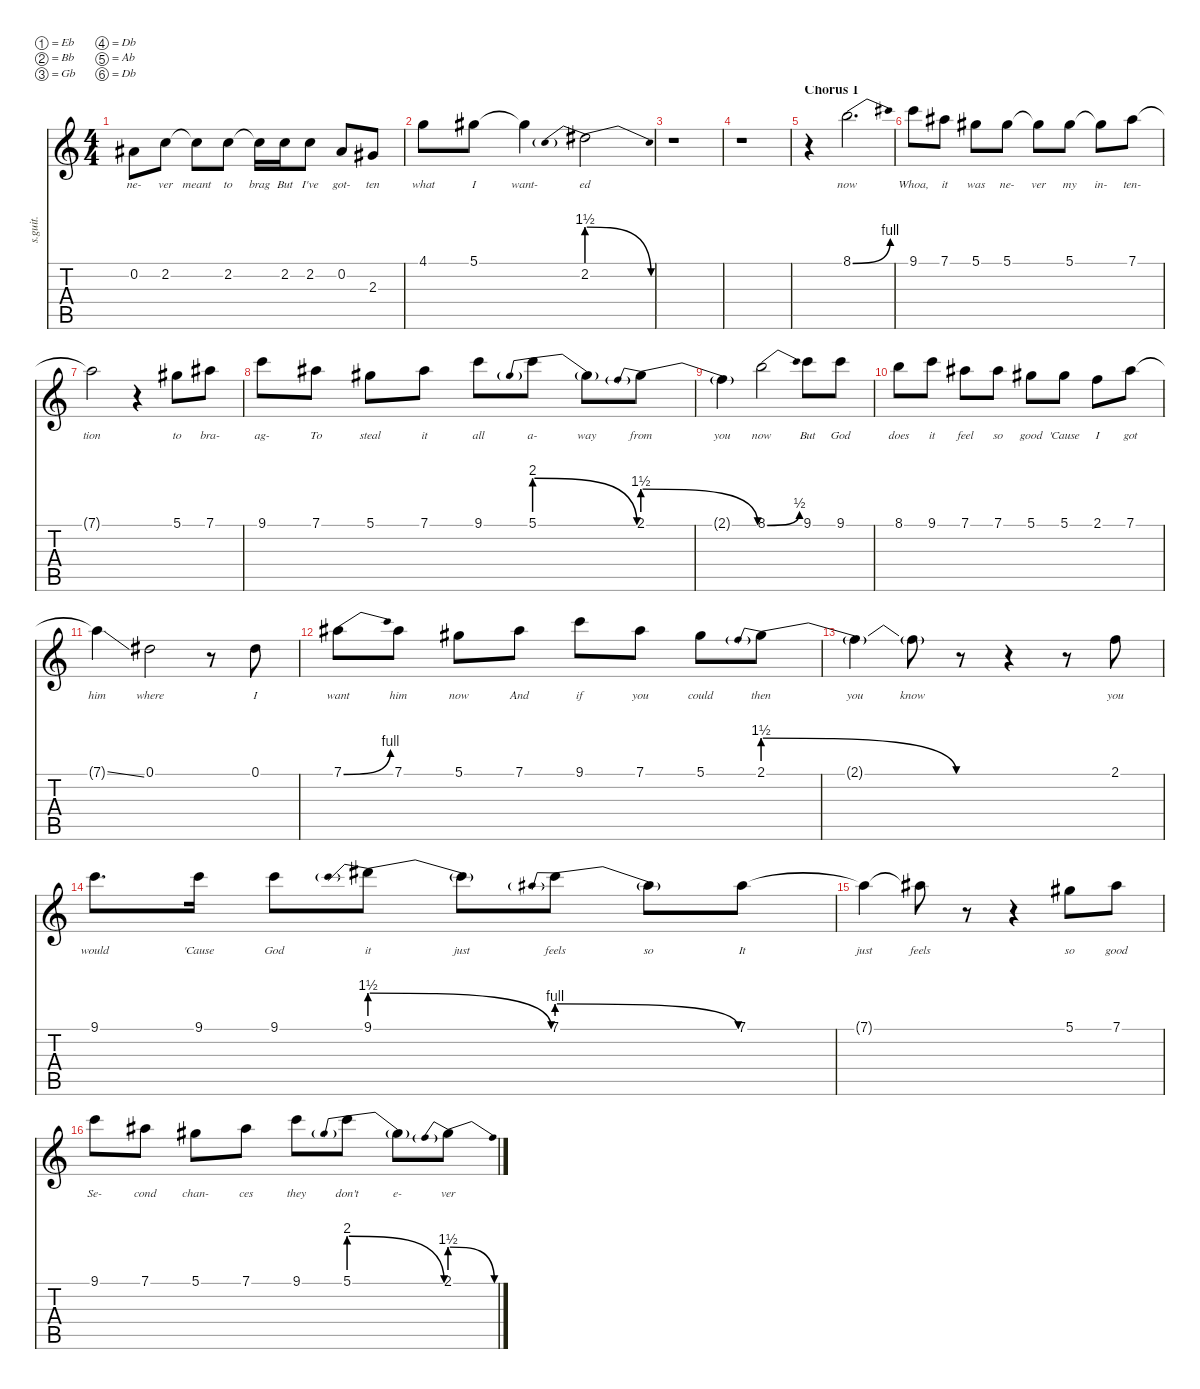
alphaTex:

\defaultSystemsLayout 4
\hideDynamics
\bracketExtendMode nobrackets
\track ("Hayley Williams | Vocals" "s.guit.") {instrument violin}
\staff {score tabs}
\tuning (Eb4 Bb3 Gb3 Db3 Ab2 Db2)
\displaytranspose 12
\ts (4 4)
\tempo (173 hide)
\clef g2
\ks c
0.2{acc #}.8{lyrics (0 "ne-") lyrics (1 "") lyrics (2 "") lyrics (3 "") lyrics (4 "") dy f} 2.2.8{lyrics (0 "ver") lyrics (1 "") lyrics (2 "") lyrics (3 "") lyrics (4 "")} 2.2{t}.8{lyrics (0 "meant") lyrics (1 "") lyrics (2 "") lyrics (3 "") lyrics (4 "")} 2.2.8{lyrics (0 "to") lyrics (1 "") lyrics (2 "") lyrics (3 "") lyrics (4 "")} 2.2{t}.16{lyrics (0 "brag") lyrics (1 "") lyrics (2 "") lyrics (3 "") lyrics (4 "")} 2.2.16{lyrics (0 "But") lyrics (1 "") lyrics (2 "") lyrics (3 "") lyrics (4 "")} 2.2.8{lyrics (0 "I've") lyrics (1 "") lyrics (2 "") lyrics (3 "") lyrics (4 "")} 0.2{acc #}.8{lyrics (0 "got-") lyrics (1 "") lyrics (2 "") lyrics (3 "") lyrics (4 "")} 2.3{acc #}.8{lyrics (0 "ten") lyrics (1 "") lyrics (2 "") lyrics (3 "") lyrics (4 "")} |
4.1.8{lyrics (0 "what") lyrics (1 "") lyrics (2 "") lyrics (3 "") lyrics (4 "")} 5.1{acc #}.8{lyrics (0 "I") lyrics (1 "") lyrics (2 "") lyrics (3 "") lyrics (4 "")} 5.1{t acc #}.4{lyrics (0 "want-") lyrics (1 "") lyrics (2 "") lyrics (3 "") lyrics (4 "")} 2.2{be (prebendrelease 0 6 30 0)}.2{lyrics (0 "ed") lyrics (1 "") lyrics (2 "") lyrics (3 "") lyrics (4 "")} |
r.1 |
r.1 |
\section ("" "Chorus 1")
r.4 8.1{be (bend 0 0 60 4)}.2{d lyrics (0 "now") lyrics (1 "") lyrics (2 "") lyrics (3 "") lyrics (4 "")} |
9.1.8{lyrics (0 "Whoa,") lyrics (1 "") lyrics (2 "") lyrics (3 "") lyrics (4 "")} 7.1{acc #}.8{lyrics (0 "it") lyrics (1 "") lyrics (2 "") lyrics (3 "") lyrics (4 "")} 5.1{acc #}.8{lyrics (0 "was") lyrics (1 "") lyrics (2 "") lyrics (3 "") lyrics (4 "")} 5.1{acc #}.8{lyrics (0 "ne-") lyrics (1 "") lyrics (2 "") lyrics (3 "") lyrics (4 "")} 5.1{t acc #}.8{lyrics (0 "ver") lyrics (1 "") lyrics (2 "") lyrics (3 "") lyrics (4 "")} 5.1{acc #}.8{lyrics (0 "my") lyrics (1 "") lyrics (2 "") lyrics (3 "") lyrics (4 "")} 5.1{t acc #}.8{lyrics (0 "in-") lyrics (1 "") lyrics (2 "") lyrics (3 "") lyrics (4 "")} 7.1{acc #}.8{lyrics (0 "ten-") lyrics (1 "") lyrics (2 "") lyrics (3 "") lyrics (4 "")} |
7.1{t acc #}.2{lyrics (0 "tion") lyrics (1 "") lyrics (2 "") lyrics (3 "") lyrics (4 "")} r.4 5.1{acc #}.8{lyrics (0 "to") lyrics (1 "") lyrics (2 "") lyrics (3 "") lyrics (4 "")} 7.1{acc #}.8{lyrics (0 "bra-") lyrics (1 "") lyrics (2 "") lyrics (3 "") lyrics (4 "")} |
9.1.8{lyrics (0 "ag-") lyrics (1 "") lyrics (2 "") lyrics (3 "") lyrics (4 "")} 7.1{acc #}.8{lyrics (0 "To") lyrics (1 "") lyrics (2 "") lyrics (3 "") lyrics (4 "")} 5.1{acc #}.8{lyrics (0 "steal") lyrics (1 "") lyrics (2 "") lyrics (3 "") lyrics (4 "")} 7.1{acc #}.8{lyrics (0 "it") lyrics (1 "") lyrics (2 "") lyrics (3 "") lyrics (4 "")} 9.1.8{lyrics (0 "all") lyrics (1 "") lyrics (2 "") lyrics (3 "") lyrics (4 "")} 5.1{be (prebendrelease 0 8 34.8 0)}.8{lyrics (0 "a-") lyrics (1 "") lyrics (2 "") lyrics (3 "") lyrics (4 "")} 5.1{t acc #}.8{lyrics (0 "way") lyrics (1 "") lyrics (2 "") lyrics (3 "") lyrics (4 "")} 2.1{be (prebendrelease 0 6 25.2 0)}.8{lyrics (0 "from") lyrics (1 "") lyrics (2 "") lyrics (3 "") lyrics (4 "")} |
2.1{t}.4{lyrics (0 "you") lyrics (1 "") lyrics (2 "") lyrics (3 "") lyrics (4 "")} 8.1{be (bend 0 0 34.8 2)}.2{lyrics (0 "now") lyrics (1 "") lyrics (2 "") lyrics (3 "") lyrics (4 "")} 9.1.8{lyrics (0 "But") lyrics (1 "") lyrics (2 "") lyrics (3 "") lyrics (4 "")} 9.1.8{lyrics (0 "God") lyrics (1 "") lyrics (2 "") lyrics (3 "") lyrics (4 "")} |
8.1.8{lyrics (0 "does") lyrics (1 "") lyrics (2 "") lyrics (3 "") lyrics (4 "")} 9.1.8{lyrics (0 "it") lyrics (1 "") lyrics (2 "") lyrics (3 "") lyrics (4 "")} 7.1{acc #}.8{lyrics (0 "feel") lyrics (1 "") lyrics (2 "") lyrics (3 "") lyrics (4 "")} 7.1{acc #}.8{lyrics (0 "so") lyrics (1 "") lyrics (2 "") lyrics (3 "") lyrics (4 "")} 5.1{acc #}.8{lyrics (0 "good") lyrics (1 "") lyrics (2 "") lyrics (3 "") lyrics (4 "")} 5.1{acc #}.8{lyrics (0 "'Cause") lyrics (1 "") lyrics (2 "") lyrics (3 "") lyrics (4 "")} 2.1.8{lyrics (0 "I") lyrics (1 "") lyrics (2 "") lyrics (3 "") lyrics (4 "")} 7.1{acc #}.8{lyrics (0 "got") lyrics (1 "") lyrics (2 "") lyrics (3 "") lyrics (4 "")} |
7.1{ss t acc #}.4{lyrics (0 "him") lyrics (1 "") lyrics (2 "") lyrics (3 "") lyrics (4 "")} 0.1{acc #}.2{lyrics (0 "where") lyrics (1 "") lyrics (2 "") lyrics (3 "") lyrics (4 "")} r.8 0.1{acc #}.8{lyrics (0 "I") lyrics (1 "") lyrics (2 "") lyrics (3 "") lyrics (4 "")} |
7.1{be (bend 0 0 34.8 4) acc #}.8{lyrics (0 "want") lyrics (1 "") lyrics (2 "") lyrics (3 "") lyrics (4 "")} 7.1{acc #}.8{lyrics (0 "him") lyrics (1 "") lyrics (2 "") lyrics (3 "") lyrics (4 "")} 5.1{acc #}.8{lyrics (0 "now") lyrics (1 "") lyrics (2 "") lyrics (3 "") lyrics (4 "")} 7.1{acc #}.8{lyrics (0 "And") lyrics (1 "") lyrics (2 "") lyrics (3 "") lyrics (4 "")} 9.1.8{lyrics (0 "if") lyrics (1 "") lyrics (2 "") lyrics (3 "") lyrics (4 "")} 7.1{acc #}.8{lyrics (0 "you") lyrics (1 "") lyrics (2 "") lyrics (3 "") lyrics (4 "")} 5.1{acc #}.8{lyrics (0 "could") lyrics (1 "") lyrics (2 "") lyrics (3 "") lyrics (4 "")} 2.1{be (prebendrelease 0 6 19.8 0)}.8{lyrics (0 "then") lyrics (1 "") lyrics (2 "") lyrics (3 "") lyrics (4 "")} |
2.1{t}.4{lyrics (0 "you") lyrics (1 "") lyrics (2 "") lyrics (3 "") lyrics (4 "")} 2.1{t}.8{lyrics (0 "know") lyrics (1 "") lyrics (2 "") lyrics (3 "") lyrics (4 "")} r.8 r.4 r.8 2.1.8{lyrics (0 "you") lyrics (1 "") lyrics (2 "") lyrics (3 "") lyrics (4 "")} |
9.1.8{d lyrics (0 "would") lyrics (1 "") lyrics (2 "") lyrics (3 "") lyrics (4 "")} 9.1.16{lyrics (0 "'Cause") lyrics (1 "") lyrics (2 "") lyrics (3 "") lyrics (4 "")} 9.1.8{lyrics (0 "God") lyrics (1 "") lyrics (2 "") lyrics (3 "") lyrics (4 "")} 9.1{be (prebendrelease 0 6 34.8 0)}.8{lyrics (0 "it") lyrics (1 "") lyrics (2 "") lyrics (3 "") lyrics (4 "")} 9.1{t}.8{lyrics (0 "just") lyrics (1 "") lyrics (2 "") lyrics (3 "") lyrics (4 "")} 7.1{be (prebendrelease 0 4 34.8 0)}.8{lyrics (0 "feels") lyrics (1 "") lyrics (2 "") lyrics (3 "") lyrics (4 "")} 7.1{t acc #}.8{lyrics (0 "so") lyrics (1 "") lyrics (2 "") lyrics (3 "") lyrics (4 "")} 7.1{acc #}.8{lyrics (0 "It") lyrics (1 "") lyrics (2 "") lyrics (3 "") lyrics (4 "")} |
7.1{t acc #}.4{lyrics (0 "just") lyrics (1 "") lyrics (2 "") lyrics (3 "") lyrics (4 "")} 7.1{t acc #}.8{lyrics (0 "feels") lyrics (1 "") lyrics (2 "") lyrics (3 "") lyrics (4 "")} r.8 r.4 5.1{acc #}.8{lyrics (0 "so") lyrics (1 "") lyrics (2 "") lyrics (3 "") lyrics (4 "")} 7.1{acc #}.8{lyrics (0 "good") lyrics (1 "") lyrics (2 "") lyrics (3 "") lyrics (4 "")} |
9.1.8{lyrics (0 "Se-") lyrics (1 "") lyrics (2 "") lyrics (3 "") lyrics (4 "")} 7.1{acc #}.8{lyrics (0 "cond") lyrics (1 "") lyrics (2 "") lyrics (3 "") lyrics (4 "")} 5.1{acc #}.8{lyrics (0 "chan-") lyrics (1 "") lyrics (2 "") lyrics (3 "") lyrics (4 "")} 7.1{acc #}.8{lyrics (0 "ces") lyrics (1 "") lyrics (2 "") lyrics (3 "") lyrics (4 "")} 9.1.8{lyrics (0 "they") lyrics (1 "") lyrics (2 "") lyrics (3 "") lyrics (4 "")} 5.1{be (prebendrelease 0 8 34.8 0)}.8{lyrics (0 "don't") lyrics (1 "") lyrics (2 "") lyrics (3 "") lyrics (4 "")} 5.1{t acc #}.8{lyrics (0 "e-") lyrics (1 "") lyrics (2 "") lyrics (3 "") lyrics (4 "")} 2.1{be (prebendrelease 0 6 25.2 0)}.8{lyrics (0 "ver") lyrics (1 "") lyrics (2 "") lyrics (3 "") lyrics (4 "")}
